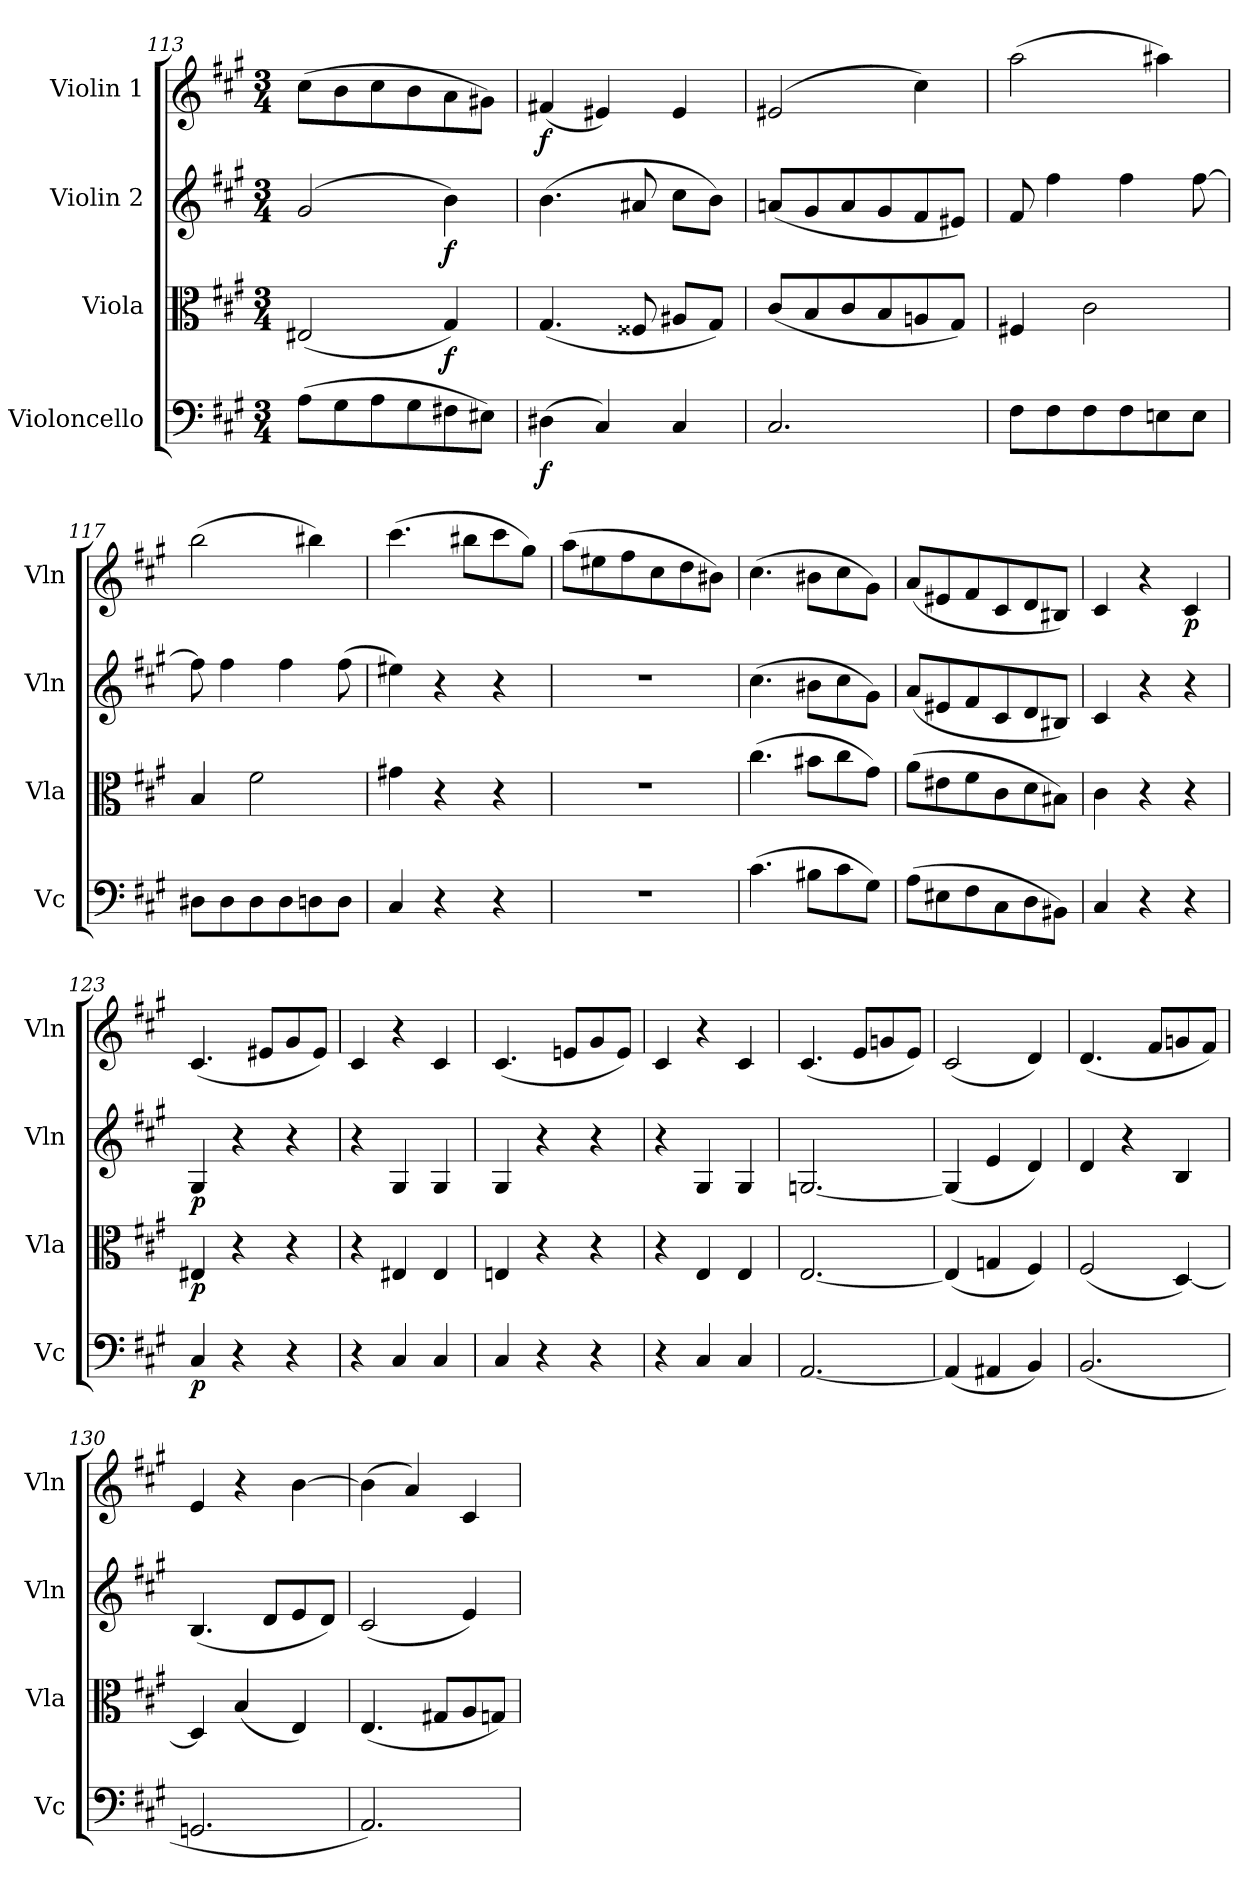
**kern	**dynam	**kern	**dynam	**kern	**dynam	**kern	**dynam
*part4	*part4	*part3	*part3	*part2	*part2	*part1	*part1
*staff4	*staff4	*staff3	*staff3	*staff2	*staff2	*staff1	*staff1
*I"Violoncello	*	*I"Viola	*	*I"Violin 2	*	*I"Violin 1	*
*I'Vc	*	*I'Vla	*	*I'Vln	*	*I'Vln	*
*clefF4	*	*clefC3	*	*clefG2	*	*clefG2	*
*k[f#c#g#]	*	*k[f#c#g#]	*	*k[f#c#g#]	*	*k[f#c#g#]	*
*M3/4	*	*M3/4	*	*M3/4	*	*M3/4	*
=113	=113	=113	=113	=113	=113	=113	=113
(8A\L	.	(2E#X/	.	(2g#/	.	(8cc#\L	.
8G#\	.	.	.	.	.	8b\	.
8A\	.	.	.	.	.	8cc#\	.
8G#\	.	.	.	.	.	8b\	.
!	!	!	!LO:DY:b	!	!LO:DY:b	!	!
8F#X\	.	4G#/)	f	4b\)	f	8a\	.
8E#X\J)	.	.	.	.	.	8g#X\J)	.
!!LO:LB:g=z
=114	=114	=114	=114	=114	=114	=114	=114
!	!LO:DY:b	!	!	!	!	!	!LO:DY:b
(4D#X\	f	(4.G#/	.	(4.b\	.	(4f#X/	f
4C#/)	.	.	.	.	.	4e#X/)	.
.	.	8F##X/	.	8a#X/	.	.	.
4C#/	.	8A#X/L	.	8cc#\L	.	4e#/	.
.	.	8G#/J)	.	8b\J)	.	.	.
=115	=115	=115	=115	=115	=115	=115	=115
2.C#/	.	(8c#/L	.	(8an/L	.	(2e#X/	.
.	.	8B/	.	8g#/	.	.	.
.	.	8c#/	.	8a/	.	.	.
.	.	8B/	.	8g#/	.	.	.
.	.	8An/	.	8f#/	.	4cc#\)	.
.	.	8G#/J)	.	8e#X/J)	.	.	.
!!LO:LB:g=z
=116	=116	=116	=116	=116	=116	=116	=116
8F#\L	.	4F#X/	.	8f#/	.	(2aa\	.
8F#\	.	.	.	4ff#\	.	.	.
8F#\	.	2c#\	.	.	.	.	.
8F#\	.	.	.	4ff#\	.	.	.
8En\	.	.	.	.	.	4aa#X\)	.
8E\J	.	.	.	[8ff#\	.	.	.
=117	=117	=117	=117	=117	=117	=117	=117
8D#X\L	.	4B/	.	8ff#\]	.	(2bb\	.
8D#\	.	.	.	4ff#\	.	.	.
8D#\	.	2f#\	.	.	.	.	.
8D#\	.	.	.	4ff#\	.	.	.
8Dn\	.	.	.	.	.	4bb#X\)	.
8D\J	.	.	.	(8ff#\	.	.	.
=118	=118	=118	=118	=118	=118	=118	=118
4C#/	.	4g#X\	.	4ee#X\)	.	(4.ccc#\	.
4r	.	4r	.	4r	.	.	.
.	.	.	.	.	.	8bb#X\L	.
4r	.	4r	.	4r	.	8ccc#\	.
.	.	.	.	.	.	8gg#\J)	.
=119	=119	=119	=119	=119	=119	=119	=119
2.r	.	2.r	.	2.r	.	(8aa\L	.
.	.	.	.	.	.	8ee#X\	.
.	.	.	.	.	.	8ff#\	.
.	.	.	.	.	.	8cc#\	.
.	.	.	.	.	.	8dd\	.
.	.	.	.	.	.	8b#X\J)	.
=120	=120	=120	=120	=120	=120	=120	=120
(4.c#\	.	(4.cc#\	.	(4.cc#\	.	(4.cc#\	.
8B#X\L	.	8b#X\L	.	8b#X\L	.	8b#X\L	.
8c#\	.	8cc#\	.	8cc#\	.	8cc#\	.
8G#\J)	.	8g#\J)	.	8g#\J)	.	8g#\J)	.
=121	=121	=121	=121	=121	=121	=121	=121
(8A\L	.	(8a\L	.	(8a/L	.	(8a/L	.
8E#X\	.	8e#X\	.	8e#X/	.	8e#X/	.
8F#\	.	8f#\	.	8f#/	.	8f#/	.
8C#\	.	8c#\	.	8c#/	.	8c#/	.
8D\	.	8d\	.	8d/	.	8d/	.
8BB#X\J)	.	8B#X\J)	.	8B#X/J)	.	8B#X/J)	.
=122	=122	=122	=122	=122	=122	=122	=122
4C#/	.	4c#\	.	4c#/	.	4c#/	.
4r	.	4r	.	4r	.	4r	.
!	!	!	!	!	!	!	!LO:DY:b
4r	.	4r	.	4r	.	4c#/	p
=123	=123	=123	=123	=123	=123	=123	=123
!	!LO:DY:b	!	!LO:DY:b	!	!LO:DY:b	!	!
4C#/	p	4E#X/	p	4G#/	p	(4.c#/	.
4r	.	4r	.	4r	.	.	.
.	.	.	.	.	.	8e#X/L	.
4r	.	4r	.	4r	.	8g#/	.
.	.	.	.	.	.	8e#/J)	.
=124	=124	=124	=124	=124	=124	=124	=124
4r	.	4r	.	4r	.	4c#/	.
4C#/	.	4E#X/	.	4G#/	.	4r	.
4C#/	.	4E#/	.	4G#/	.	4c#/	.
!!LO:LB:g=z
=125	=125	=125	=125	=125	=125	=125	=125
4C#/	.	4En/	.	4G#/	.	(4.c#/	.
4r	.	4r	.	4r	.	.	.
.	.	.	.	.	.	8en/L	.
4r	.	4r	.	4r	.	8g#/	.
.	.	.	.	.	.	8e/J)	.
=126	=126	=126	=126	=126	=126	=126	=126
4r	.	4r	.	4r	.	4c#/	.
4C#/	.	4E/	.	4G#/	.	4r	.
4C#/	.	4E/	.	4G#/	.	4c#/	.
!!LO:PB:g=z
=127	=127	=127	=127	=127	=127	=127	=127
[2.AA/	.	[2.E/	.	[2.Gn/	.	(4.c#/	.
.	.	.	.	.	.	8e/L	.
.	.	.	.	.	.	8gn/	.
.	.	.	.	.	.	8e/J)	.
=128	=128	=128	=128	=128	=128	=128	=128
(4AA/]	.	(4E/]	.	(4G/]	.	(2c#/	.
4AA#X/	.	4Gn/	.	4e/	.	.	.
4BB/)	.	4F#/)	.	4d/)	.	4d/)	.
=129	=129	=129	=129	=129	=129	=129	=129
(<2.BB/	.	(2F#/	.	4d/	.	(4.d/	.
.	.	.	.	4r	.	.	.
.	.	.	.	.	.	8f#/L	.
.	.	[4D/)	.	4B/	.	8gn/	.
.	.	.	.	.	.	8f#/J)	.
=130	=130	=130	=130	=130	=130	=130	=130
2.GGn/	.	4D/]	.	(4.B/	.	4e/	.
.	.	(4B/	.	.	.	4r	.
.	.	.	.	8d/L	.	.	.
.	.	4E/)	.	8e/	.	[4b\	.
.	.	.	.	8d/J)	.	.	.
=131	=131	=131	=131	=131	=131	=131	=131
2.AA/)	.	(4.E/	.	(2c#/	.	(4b\]	.
.	.	.	.	.	.	4a/)	.
.	.	8G#X/L	.	.	.	.	.
.	.	8A/	.	4e/)	.	4c#/	.
.	.	8Gn/J)	.	.	.	.	.
=	=	=	=	=	=	=	=
*-	*-	*-	*-	*-	*-	*-	*-
